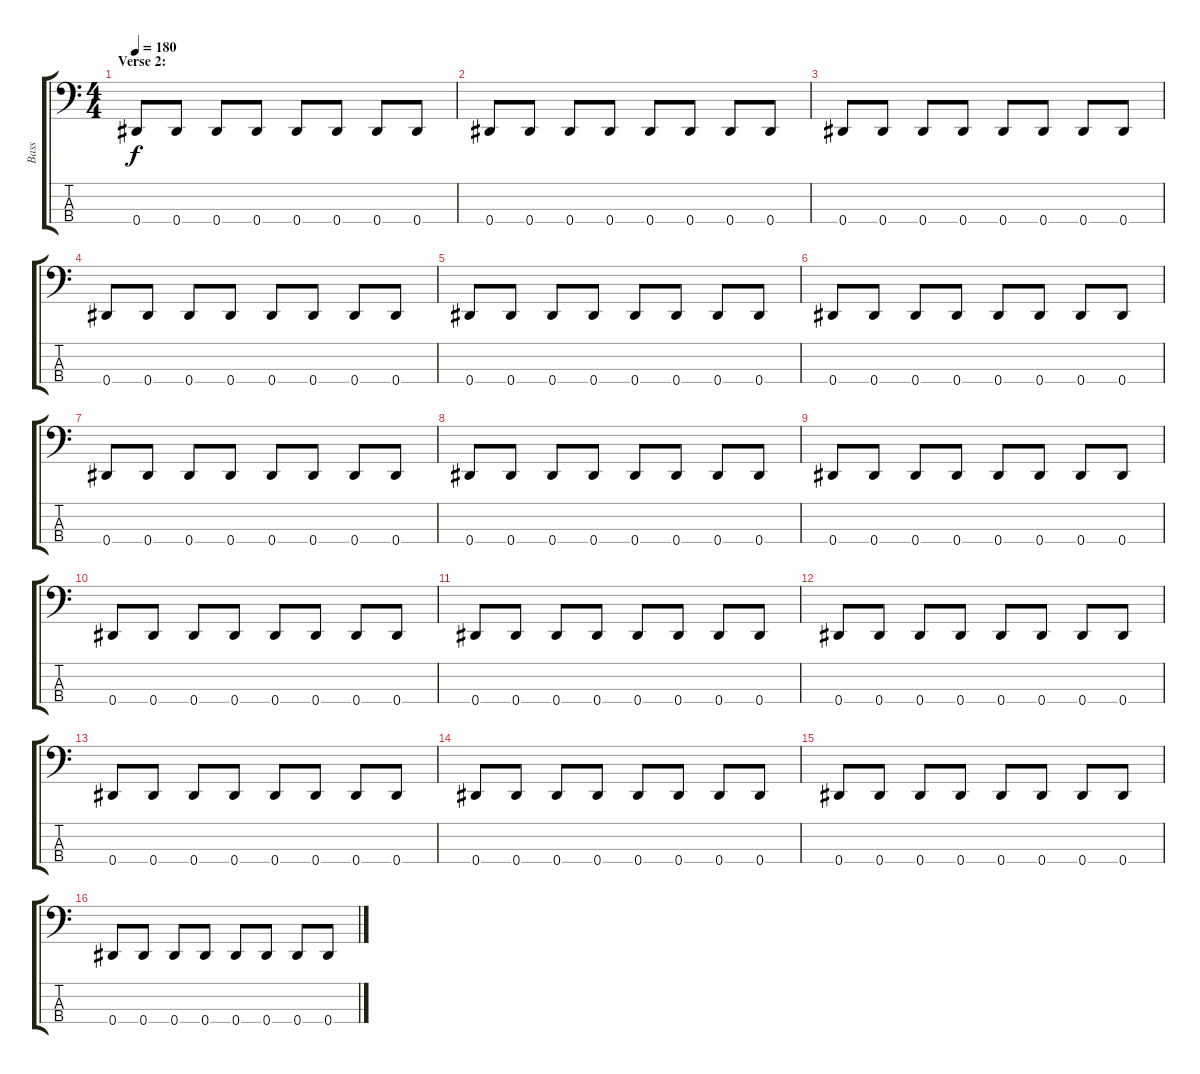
\track ("Bass" "Bass") {instrument electricbassfinger}
\staff {score tabs}
\tuning (Gb2 Db2 Ab1 Eb1) {hide}
\ts (4 4)
\section ("" "Verse 2:")
\tempo 180
\clef f4
\ks c
0.4.8{dy f} 0.4.8 0.4.8 0.4.8 0.4.8 0.4.8 0.4.8 0.4.8 |
0.4.8 0.4.8 0.4.8 0.4.8 0.4.8 0.4.8 0.4.8 0.4.8 |
0.4.8 0.4.8 0.4.8 0.4.8 0.4.8 0.4.8 0.4.8 0.4.8 |
0.4.8 0.4.8 0.4.8 0.4.8 0.4.8 0.4.8 0.4.8 0.4.8 |
0.4.8 0.4.8 0.4.8 0.4.8 0.4.8 0.4.8 0.4.8 0.4.8 |
0.4.8 0.4.8 0.4.8 0.4.8 0.4.8 0.4.8 0.4.8 0.4.8 |
0.4.8 0.4.8 0.4.8 0.4.8 0.4.8 0.4.8 0.4.8 0.4.8 |
0.4.8 0.4.8 0.4.8 0.4.8 0.4.8 0.4.8 0.4.8 0.4.8 |
0.4.8 0.4.8 0.4.8 0.4.8 0.4.8 0.4.8 0.4.8 0.4.8 |
0.4.8 0.4.8 0.4.8 0.4.8 0.4.8 0.4.8 0.4.8 0.4.8 |
0.4.8 0.4.8 0.4.8 0.4.8 0.4.8 0.4.8 0.4.8 0.4.8 |
0.4.8 0.4.8 0.4.8 0.4.8 0.4.8 0.4.8 0.4.8 0.4.8 |
0.4.8 0.4.8 0.4.8 0.4.8 0.4.8 0.4.8 0.4.8 0.4.8 |
0.4.8 0.4.8 0.4.8 0.4.8 0.4.8 0.4.8 0.4.8 0.4.8 |
0.4.8 0.4.8 0.4.8 0.4.8 0.4.8 0.4.8 0.4.8 0.4.8 |
0.4.8 0.4.8 0.4.8 0.4.8 0.4.8 0.4.8 0.4.8 0.4.8
